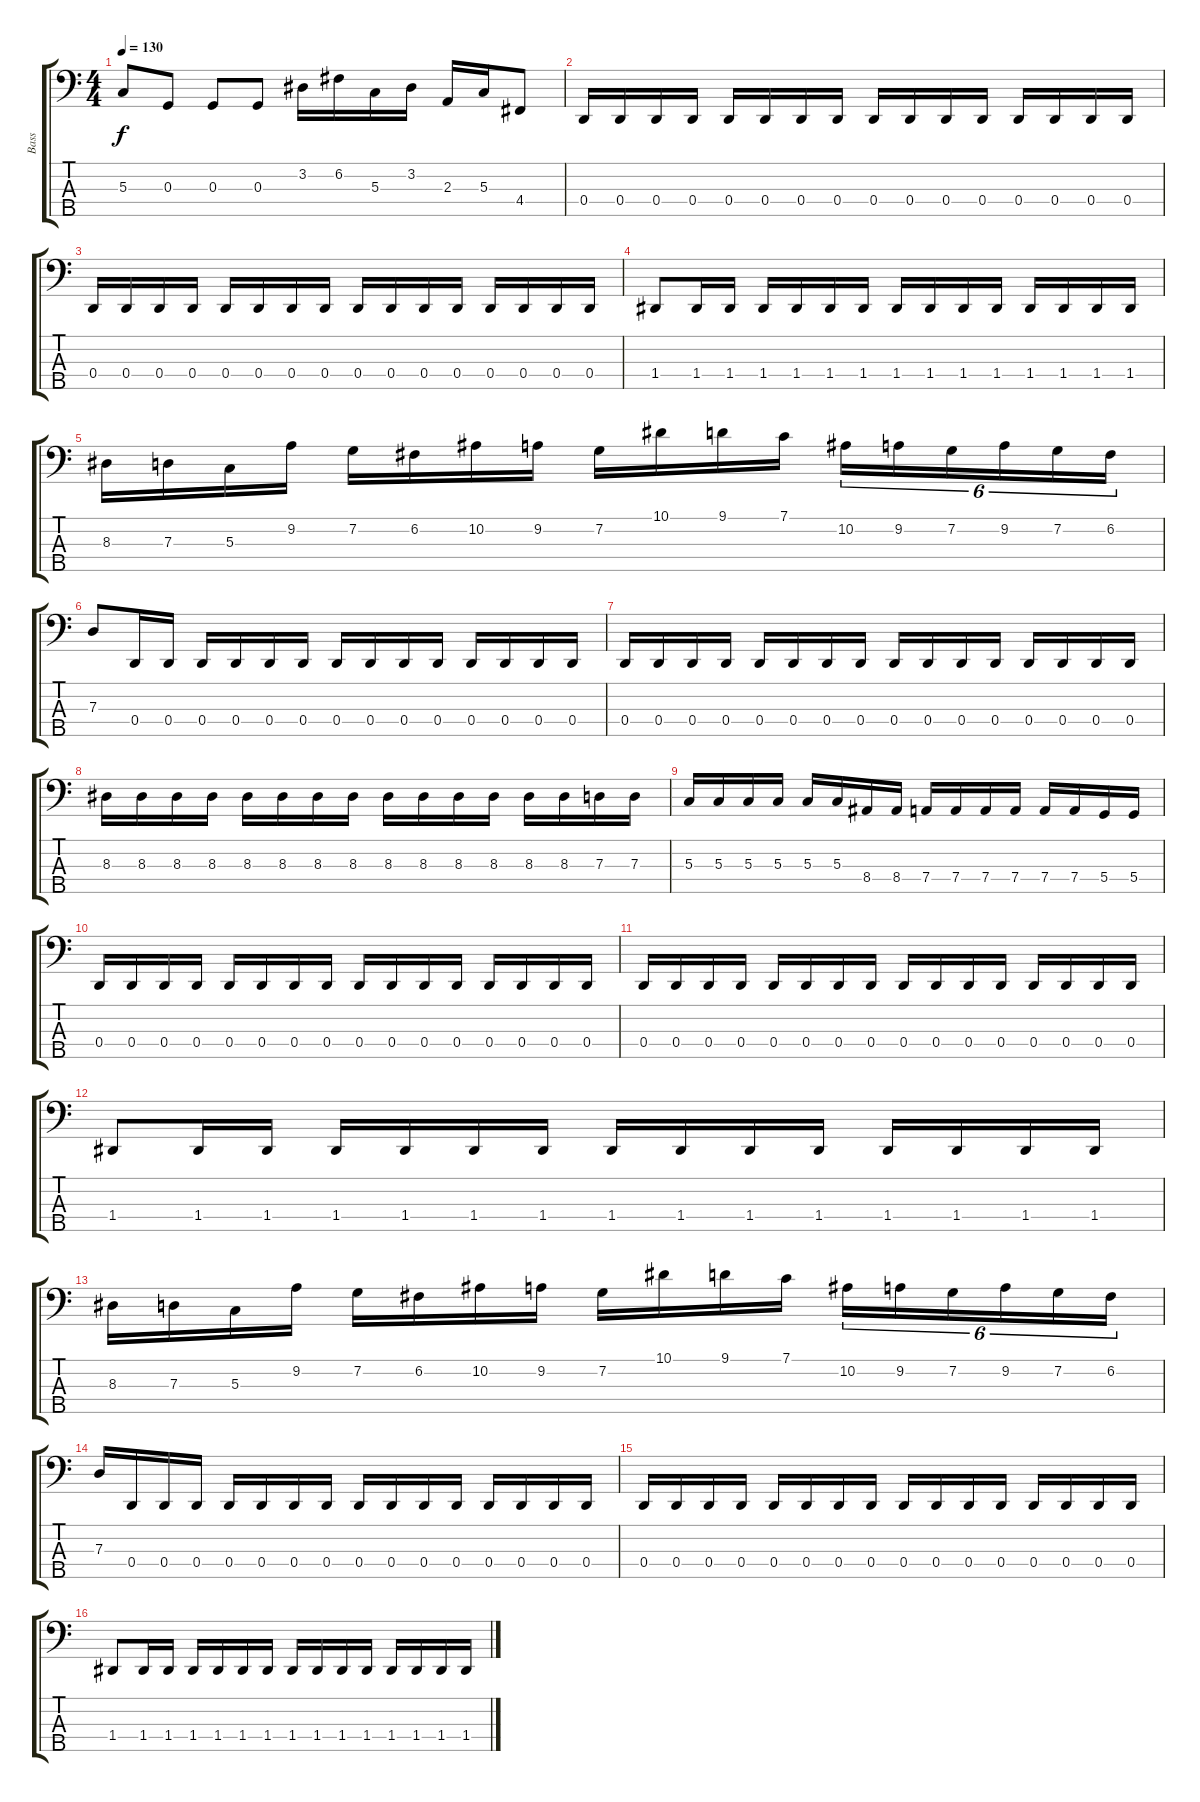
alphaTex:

\track ("Bass" "Bass") {instrument electricbassfinger}
\staff {score tabs}
\tuning (F2 C2 G1 D1 A0) {hide}
\ts (4 4)
\tempo 130
\clef f4
\ks c
5.3.8{dy f} 0.3.8 0.3.8 0.3.8 3.2.16 6.2.16 5.3.16 3.2.16 2.3.16 5.3.16 4.4.8 |
0.4.16 0.4.16 0.4.16 0.4.16 0.4.16 0.4.16 0.4.16 0.4.16 0.4.16 0.4.16 0.4.16 0.4.16 0.4.16 0.4.16 0.4.16 0.4.16 |
0.4.16 0.4.16 0.4.16 0.4.16 0.4.16 0.4.16 0.4.16 0.4.16 0.4.16 0.4.16 0.4.16 0.4.16 0.4.16 0.4.16 0.4.16 0.4.16 |
1.4.8 1.4.16 1.4.16 1.4.16 1.4.16 1.4.16 1.4.16 1.4.16 1.4.16 1.4.16 1.4.16 1.4.16 1.4.16 1.4.16 1.4.16 |
8.3.16 7.3.16 5.3.16 9.2.16 7.2.16 6.2.16 10.2.16 9.2.16 7.2.16 10.1.16 9.1.16 7.1.16 10.2.16{tu (6 4)} 9.2.16{tu (6 4)} 7.2.16{tu (6 4)} 9.2.16{tu (6 4)} 7.2.16{tu (6 4)} 6.2.16{tu (6 4)} |
7.3.8 0.4.16 0.4.16 0.4.16 0.4.16 0.4.16 0.4.16 0.4.16 0.4.16 0.4.16 0.4.16 0.4.16 0.4.16 0.4.16 0.4.16 |
0.4.16 0.4.16 0.4.16 0.4.16 0.4.16 0.4.16 0.4.16 0.4.16 0.4.16 0.4.16 0.4.16 0.4.16 0.4.16 0.4.16 0.4.16 0.4.16 |
8.3.16 8.3.16 8.3.16 8.3.16 8.3.16 8.3.16 8.3.16 8.3.16 8.3.16 8.3.16 8.3.16 8.3.16 8.3.16 8.3.16 7.3.16 7.3.16 |
5.3.16 5.3.16 5.3.16 5.3.16 5.3.16 5.3.16 8.4.16 8.4.16 7.4.16 7.4.16 7.4.16 7.4.16 7.4.16 7.4.16 5.4.16 5.4.16 |
0.4.16 0.4.16 0.4.16 0.4.16 0.4.16 0.4.16 0.4.16 0.4.16 0.4.16 0.4.16 0.4.16 0.4.16 0.4.16 0.4.16 0.4.16 0.4.16 |
0.4.16 0.4.16 0.4.16 0.4.16 0.4.16 0.4.16 0.4.16 0.4.16 0.4.16 0.4.16 0.4.16 0.4.16 0.4.16 0.4.16 0.4.16 0.4.16 |
1.4.8 1.4.16 1.4.16 1.4.16 1.4.16 1.4.16 1.4.16 1.4.16 1.4.16 1.4.16 1.4.16 1.4.16 1.4.16 1.4.16 1.4.16 |
8.3.16 7.3.16 5.3.16 9.2.16 7.2.16 6.2.16 10.2.16 9.2.16 7.2.16 10.1.16 9.1.16 7.1.16 10.2.16{tu (6 4)} 9.2.16{tu (6 4)} 7.2.16{tu (6 4)} 9.2.16{tu (6 4)} 7.2.16{tu (6 4)} 6.2.16{tu (6 4)} |
7.3.16 0.4.16 0.4.16 0.4.16 0.4.16 0.4.16 0.4.16 0.4.16 0.4.16 0.4.16 0.4.16 0.4.16 0.4.16 0.4.16 0.4.16 0.4.16 |
0.4.16 0.4.16 0.4.16 0.4.16 0.4.16 0.4.16 0.4.16 0.4.16 0.4.16 0.4.16 0.4.16 0.4.16 0.4.16 0.4.16 0.4.16 0.4.16 |
1.4.8 1.4.16 1.4.16 1.4.16 1.4.16 1.4.16 1.4.16 1.4.16 1.4.16 1.4.16 1.4.16 1.4.16 1.4.16 1.4.16 1.4.16
